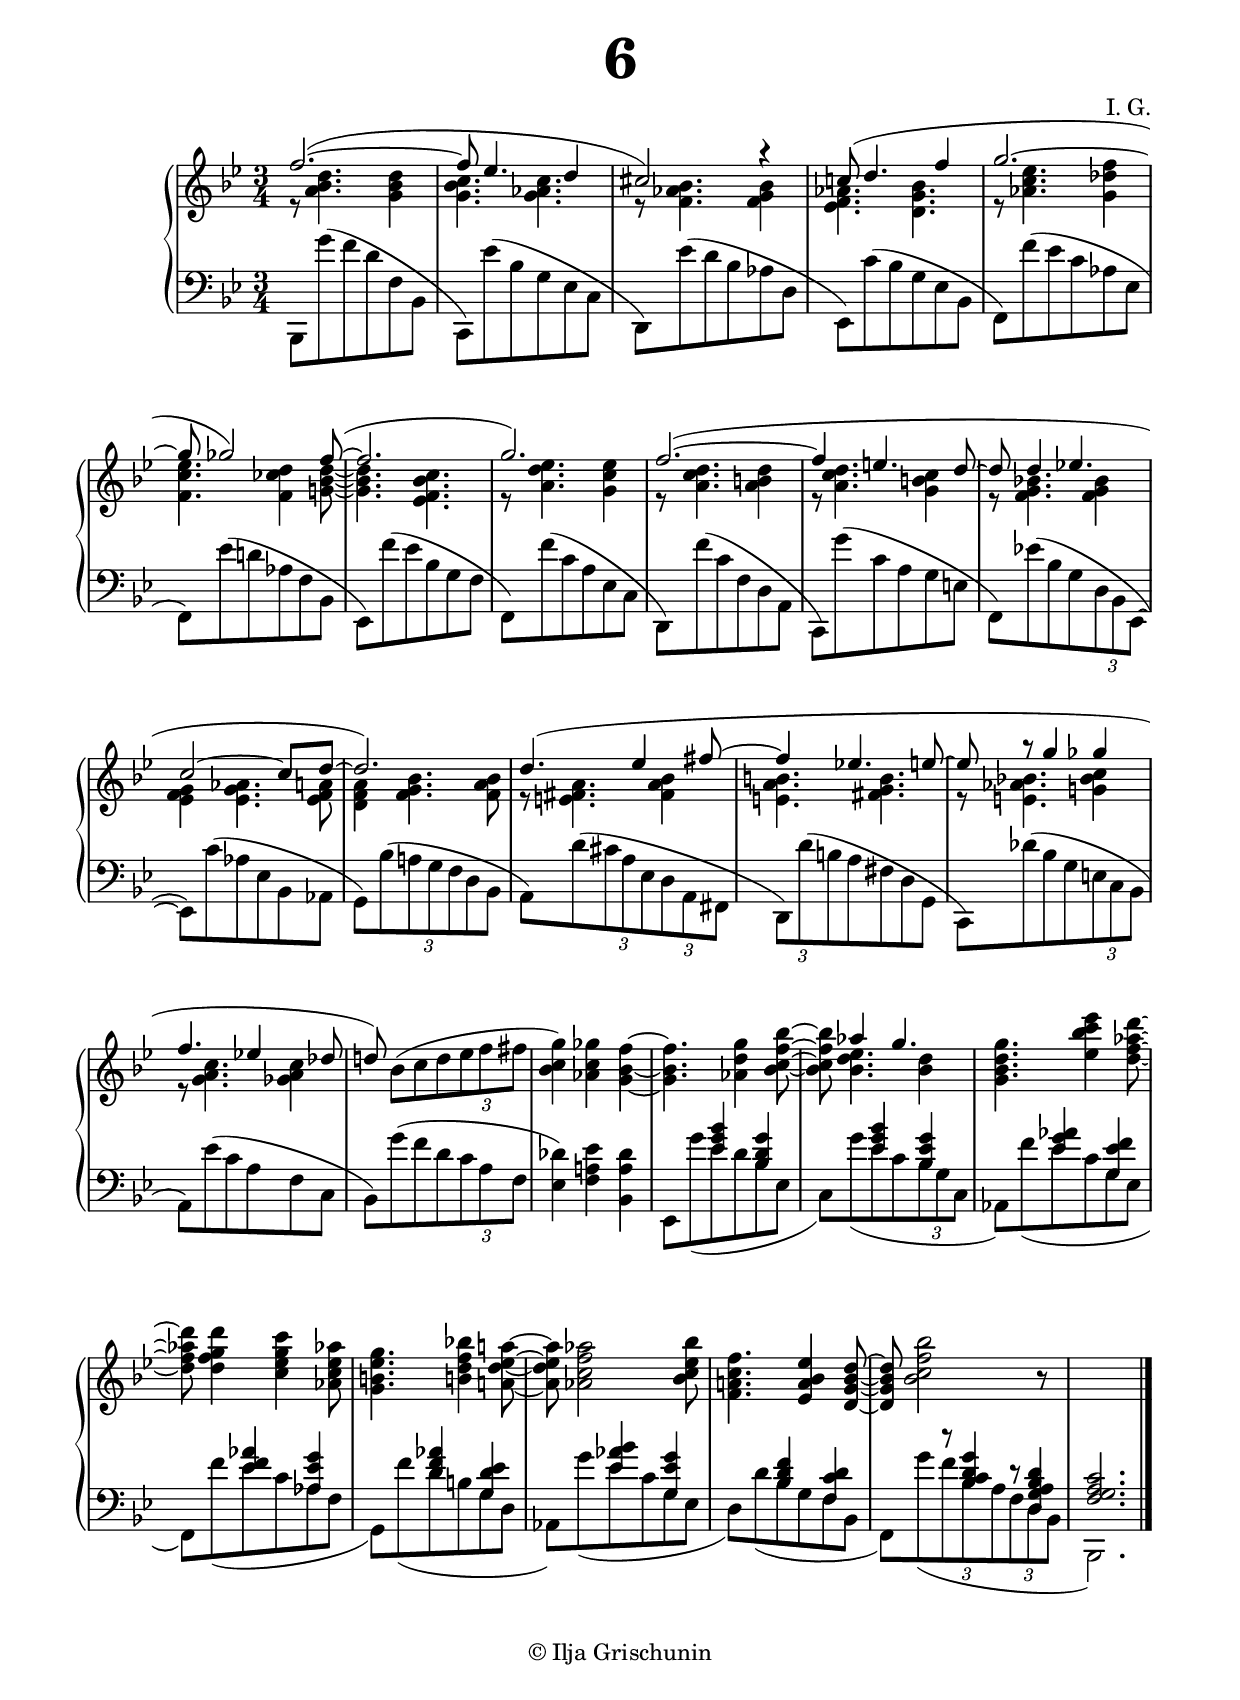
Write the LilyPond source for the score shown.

\version "2.18.0"

\language "deutsch"

\header {
  title = \markup { \fontsize #4 "6" }
  meter = ""
  composer = "I. G."
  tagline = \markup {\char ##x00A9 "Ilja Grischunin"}
}

\paper {
  #(set-paper-size "a4")
  top-system-spacing #'basic-distance = #20
  top-markup-spacing #'basic-distance = #10
  markup-system-spacing #'basic-distance = #20
  system-system-spacing #'basic-distance = #25
  last-bottom-spacing #'basic-distance = #25
  left-margin = 15
  right-margin = 15
  %two-sided = ##t
  %inner-margin = 25
  %outer-margin = 15
}

\layout {
  \context {
    \PianoStaff
    \consists #Span_stem_engraver
  }
  \context{
    \Score
    %\override StaffGrouper.staff-staff-spacing.basic-distance = #13
    \remove "Bar_number_engraver"
  }
}
%%%%%%%%% SCRIPTS %%%%%%%%%

%%%%%%%%%%% RH %%%%%%%%%%%%
rechts = \relative {
  \clef treble
  \key b \major
  \time 3/4
  \override TupletBracket #'bracket-visibility = ##f
  <<
    {
      f''2.~( f8 es4. d4 cis2) r4
      c!8( d4. f4 g2.~ g8 ges2) f8~(
      f2. g) f~( f4 e4. d8~ d d4 es!4. c2~ c8 d~ d2.)
      d4.( es4 fis8~ fis4 es!4. e8~ e r g4 ges f4. es!4 des8 d!)
    }
    \\
    {
      r8 <a b d>4.<g b d>4<g b c>4.<g as c>
      r8 <f as b>4.<f g b>4<es f as>4.<d g b>
      r8 <as' c es>4.<g des' f>4<f c' es>4.<f ces' d>4<g! b d>8~
      q4. <es f b c> r8 <a d es>4.<g c es>4 r8 <a c d>4.<a h d>4
      r8 <a c d>4.<g h c>4 r8 <f g b!>4. q4
      <es f g><es g as>4.<es f a>8<d f a>4<f g b>4.<f a b>8
      r8 <e fis a>4.<fis a b>4<e a h>4.<fis g h>
      r8 <e as b!>4.<g! b c>4 r8 <g a c>4.<ges a c>4 s8
    }
  >>
  b8([ c d \times 2/3 {es f fis]}
  <b, c g'>4)<as c ges'><g b f'>~ q4. <as d g>4<b c f b>8~ q
  <<
    {
      as'4 g4.
    }
    \\
    {
      <b, d es>4.<b d>4
    }
  >>
  <g b d g>4.<es' b' c es>4<d f as d>8~ q <d f g d'>4<c es g c><as c es as>8
  <g h es g>4.<h! d f b!>4<a! d es a!>8~ q <as c f as>2<b c es b'>8
  <f a! c f>4.<es a b es>4<d g b d>8~ q <b' c f b>2 r8 s2.
  \bar "|."
}
%%%%%%%%%%% LH %%%%%%%%%%%%
links = \relative {
  \clef bass
  \key b \major
  \time 3/4
  \override TupletBracket #'bracket-visibility = ##f
  b,,8 g'''( f d f, b,
  c,) es''( b g es c
  d,) es''( d b as d,
  es,) c''( b g es b
  f) f''( es c as es
  f,) es''( d! as f b,
  es,) f''( es b g f
  f,) f''( c a es c
  d,) f''( c f, d a
  c,) g'''( c, a g e
  f,)[ es''!( b g \times 2/3 {d8 b es,~]}
  es) c''( as es b as
  g)[ b'( \times 2/3 {a!8 g f} d b]
  a)[ d'( \tuplet 3/2 4 {
    cis8 a es d a fis]
    d)[ d''( h
  } a fis d g,]
  \stemDown
  c,)[ des''( b g \times 2/3 {e8 c b]}
  a) es''( c a f c
  b)[ g''( f d \times 2/3 {c8 a f]}
  <es des'>4)<f a! es'><b, a' des>
  <<
    {
      s4 <es' g b><b d g>
      s <es g b><b es g>
      s <es g as><g, es' f>
      s <es' f as><as, es' g>
      s <d f as><g, d' es>
      s <es' as b><g, es' g>
      s <b d f><f c' d>
      \override TupletNumber #'transparent = ##t
      \override TupletBracket #'bracket-visibility = ##f
      s \tuplet 3/2 4 {r8 <b c d g>4 r8 <d, g a b d>4}
      <f g a c>2.
    }
    \\
    {
      \override TupletBracket #'bracket-visibility = ##f
      es,8 g''( es d b es,
      c)[ g''( es c \times 2/3 {b g c,]}
      as) f''( es c g es
      f,) f''( es c as f
      g,) f''( d h g d
      as)
      \once\override Slur.positions = #'(1 . -2.5)
      g''( es c g es
      d) d'( b g f b,
      f)[ g''( \tuplet 3/2 4 {f b, a f d b]}
      b,2.)
    }
  >>
  \bar "|."
}
%%%%%%%%%%%%D%%%%%%%%%%%%
dynamic = {
  \override Hairpin.to-barline = ##f

}
%%%%%%%%%%%%%%%%%%%%%%
\score {
  \new PianoStaff <<
    \new Staff = "RH" \rechts
    \new Dynamics = "DYN" \dynamic
    \new Staff = "LH" \links
  >>
}